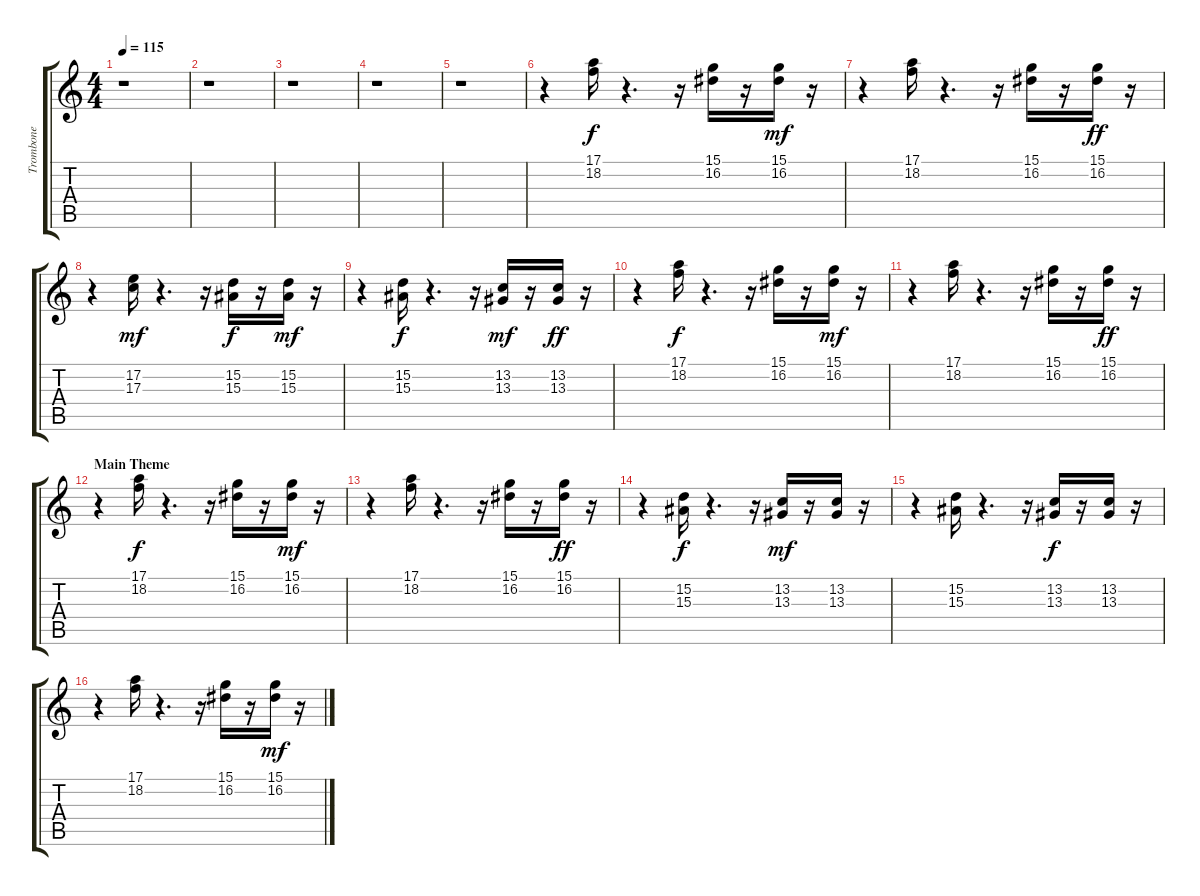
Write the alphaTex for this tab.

\track ("Trombone" "Trombone") {instrument trombone}
\staff {score tabs}
\tuning (E4 B3 G3 D3 A2 E2) {hide}
\ts (4 4)
\tempo 115
\clef g2
\ks c
r.1{dy f} |
r.1 |
r.1 |
r.1 |
r.1 |
r.4 (17.1 18.2).16 r.4{d} r.16 (15.1 16.2).16 r.16 (15.1 16.2).16{dy mf} r.16 |
r.4 (17.1 18.2).16 r.4{d} r.16 (15.1 16.2).16 r.16 (15.1 16.2).16{dy ff} r.16 |
r.4 (17.2 17.3).16{dy mf} r.4{d} r.16 (15.2 15.3).16{dy f} r.16 (15.2 15.3).16{dy mf} r.16 |
r.4 (15.2 15.3).16{dy f} r.4{d} r.16 (13.2 13.3).16{dy mf} r.16 (13.2 13.3).16{dy ff} r.16 |
r.4 (17.1 18.2).16{dy f} r.4{d} r.16 (15.1 16.2).16 r.16 (15.1 16.2).16{dy mf} r.16 |
r.4 (17.1 18.2).16 r.4{d} r.16 (15.1 16.2).16 r.16 (15.1 16.2).16{dy ff} r.16 |
\section ("" "Main Theme")
r.4 (17.1 18.2).16{dy f} r.4{d} r.16 (15.1 16.2).16 r.16 (15.1 16.2).16{dy mf} r.16 |
r.4 (17.1 18.2).16 r.4{d} r.16 (15.1 16.2).16 r.16 (15.1 16.2).16{dy ff} r.16 |
r.4 (15.2 15.3).16{dy f} r.4{d} r.16 (13.2 13.3).16{dy mf} r.16 (13.2 13.3).16 r.16 |
r.4 (15.2 15.3).16 r.4{d} r.16 (13.2 13.3).16{dy f} r.16 (13.2 13.3).16 r.16 |
r.4 (17.1 18.2).16 r.4{d} r.16 (15.1 16.2).16 r.16 (15.1 16.2).16{dy mf} r.16
